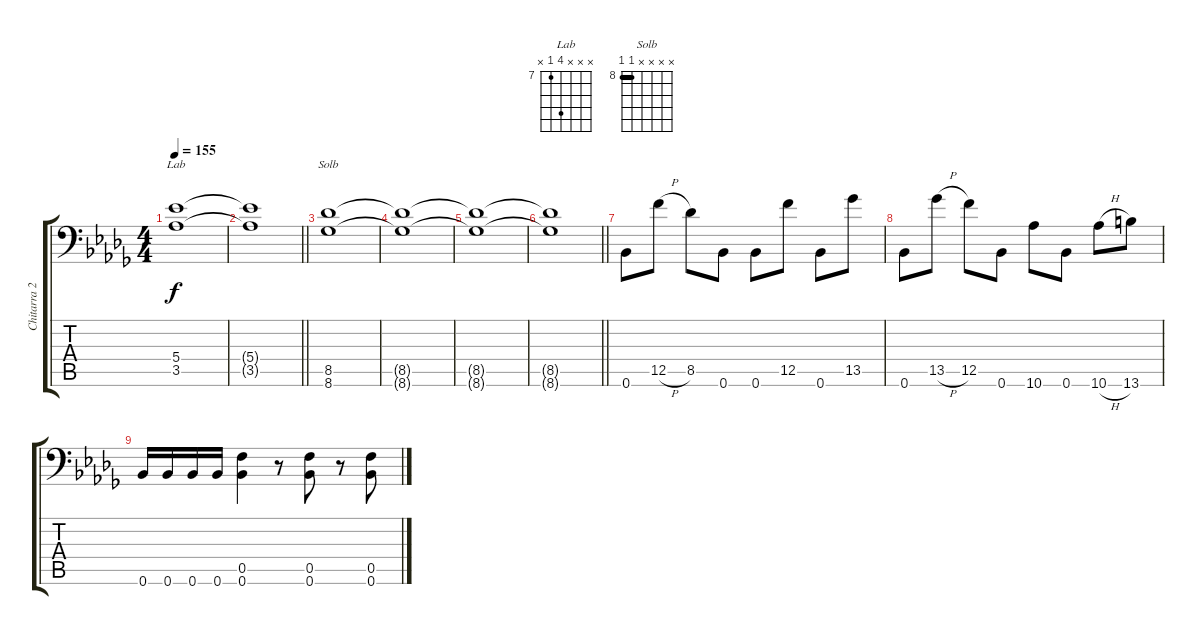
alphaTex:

\track ("Chitarra 2" "Chitarra 2") {instrument electricguitarclean}
\staff {score tabs}
\tuning (C4 G3 Eb3 Bb2 F2 Bb1) {hide}
\chord ("Lab" x x x 10 7 x) {firstfret 7}
\chord ("Solb" x x x x 8 8) {firstfret 8 barre 8}
\ts (4 4)
\tempo 155
\clef f4
\ks bbminor
(5.4 3.5).1{ch "Lab" dy f} |
\barLineRight lightlight
(5.4{t} 3.5{t}).1 |
(8.5 8.6).1{ch "Solb"} |
(8.5{t} 8.6{t}).1 |
(8.5{t} 8.6{t}).1 |
\barLineRight lightlight
(8.5{t} 8.6{t}).1 |
0.6.8 12.5{h}.8 8.5.8 0.6.8 0.6.8 12.5.8 0.6.8 13.5.8 |
0.6.8 13.5{h}.8 12.5.8 0.6.8 10.6.8 0.6.8 10.6{h}.8 13.6.8 |
0.6.16 0.6.16 0.6.16 0.6.16 (0.5 0.6).4 r.8 (0.5 0.6).8 r.8 (0.5 0.6).8
